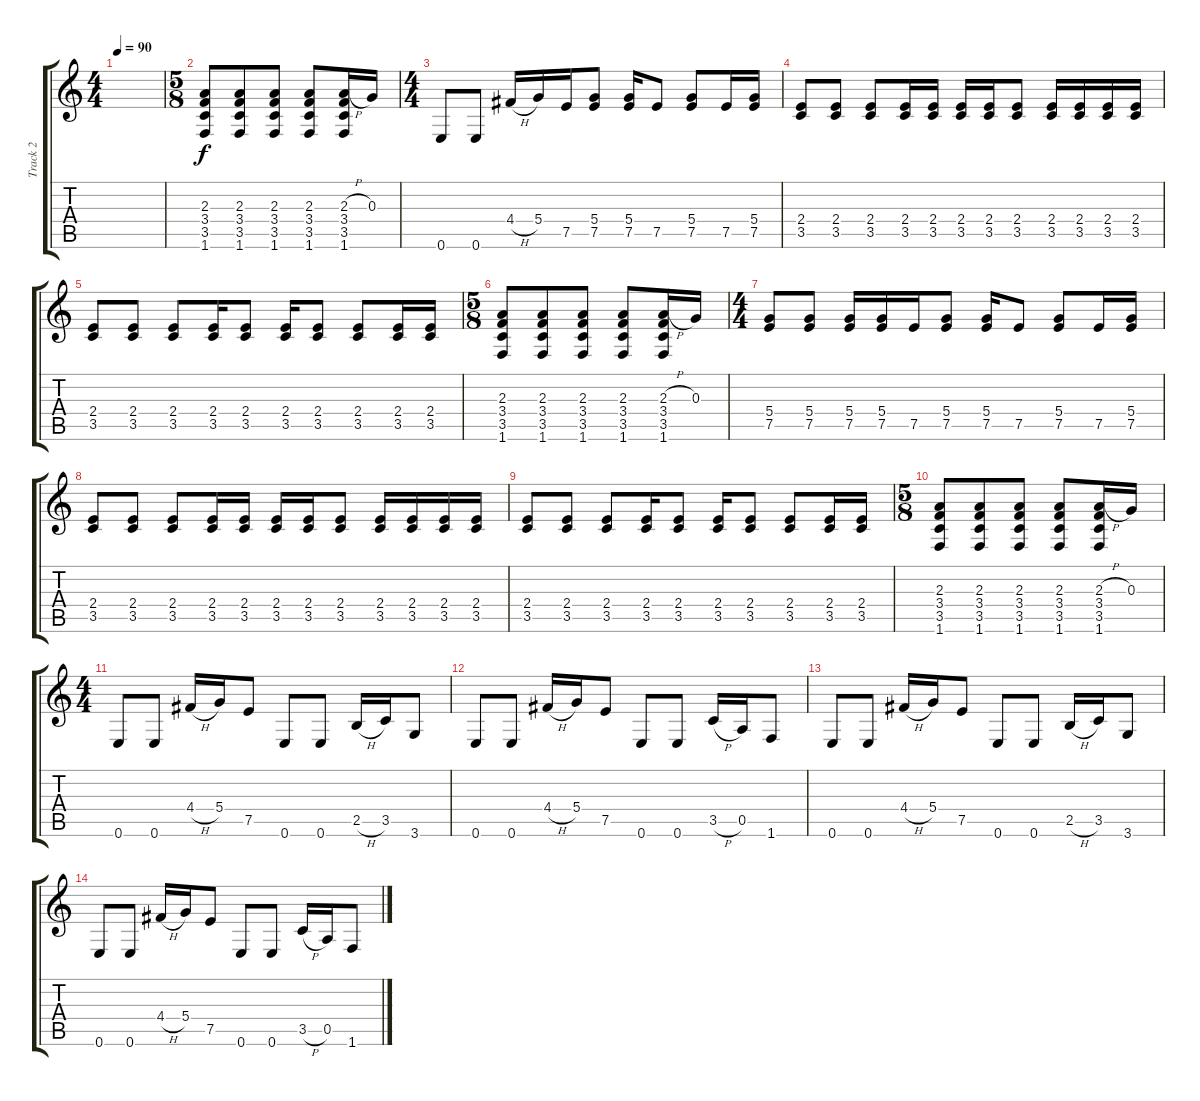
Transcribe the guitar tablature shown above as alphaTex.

\track ("Track 2" "Track 2") {instrument acousticguitarsteel}
\staff {score tabs}
\tuning (E4 B3 G3 D3 A2 E2) {hide}
\ts (4 4)
\tempo 90
\clef g2
\ks c
|
\ts (5 8)
(2.3 3.4 3.5 1.6).8{dy f} (2.3 3.4 3.5 1.6).8 (2.3 3.4 3.5 1.6).8 (2.3 3.4 3.5 1.6).8 (2.3{h} 3.4 3.5 1.6).16 0.3.16 |
\ts (4 4)
0.6.8 0.6.8 4.4{h}.16 5.4.16 7.5.16 (5.4 7.5).8 (5.4 7.5).16 7.5.8 (5.4 7.5).8 7.5.16 (5.4 7.5).16 |
(2.4 3.5).8 (2.4 3.5).8 (2.4 3.5).8 (2.4 3.5).16 (2.4 3.5).16 (2.4 3.5).16 (2.4 3.5).16 (2.4 3.5).8 (2.4 3.5).16 (2.4 3.5).16 (2.4 3.5).16 (2.4 3.5).16 |
(2.4 3.5).8 (2.4 3.5).8 (2.4 3.5).8 (2.4 3.5).16 (2.4 3.5).8 (2.4 3.5).16 (2.4 3.5).8 (2.4 3.5).8 (2.4 3.5).16 (2.4 3.5).16 |
\ts (5 8)
(2.3 3.4 3.5 1.6).8 (2.3 3.4 3.5 1.6).8 (2.3 3.4 3.5 1.6).8 (2.3 3.4 3.5 1.6).8 (2.3{h} 3.4 3.5 1.6).16 0.3.16 |
\ts (4 4)
(5.4 7.5).8 (5.4 7.5).8 (5.4 7.5).16 (5.4 7.5).16 7.5.16 (5.4 7.5).8 (5.4 7.5).16 7.5.8 (5.4 7.5).8 7.5.16 (5.4 7.5).16 |
(2.4 3.5).8 (2.4 3.5).8 (2.4 3.5).8 (2.4 3.5).16 (2.4 3.5).16 (2.4 3.5).16 (2.4 3.5).16 (2.4 3.5).8 (2.4 3.5).16 (2.4 3.5).16 (2.4 3.5).16 (2.4 3.5).16 |
(2.4 3.5).8 (2.4 3.5).8 (2.4 3.5).8 (2.4 3.5).16 (2.4 3.5).8 (2.4 3.5).16 (2.4 3.5).8 (2.4 3.5).8 (2.4 3.5).16 (2.4 3.5).16 |
\ts (5 8)
(2.3 3.4 3.5 1.6).8 (2.3 3.4 3.5 1.6).8 (2.3 3.4 3.5 1.6).8 (2.3 3.4 3.5 1.6).8 (2.3{h} 3.4 3.5 1.6).16 0.3.16 |
\ts (4 4)
0.6.8 0.6.8 4.4{h}.16 5.4.16 7.5.8 0.6.8 0.6.8 2.5{h}.16 3.5.16 3.6.8 |
0.6.8 0.6.8 4.4{h}.16 5.4.16 7.5.8 0.6.8 0.6.8 3.5{h}.16 0.5.16 1.6.8 |
0.6.8 0.6.8 4.4{h}.16 5.4.16 7.5.8 0.6.8 0.6.8 2.5{h}.16 3.5.16 3.6.8 |
0.6.8 0.6.8 4.4{h}.16 5.4.16 7.5.8 0.6.8 0.6.8 3.5{h}.16 0.5.16 1.6.8
